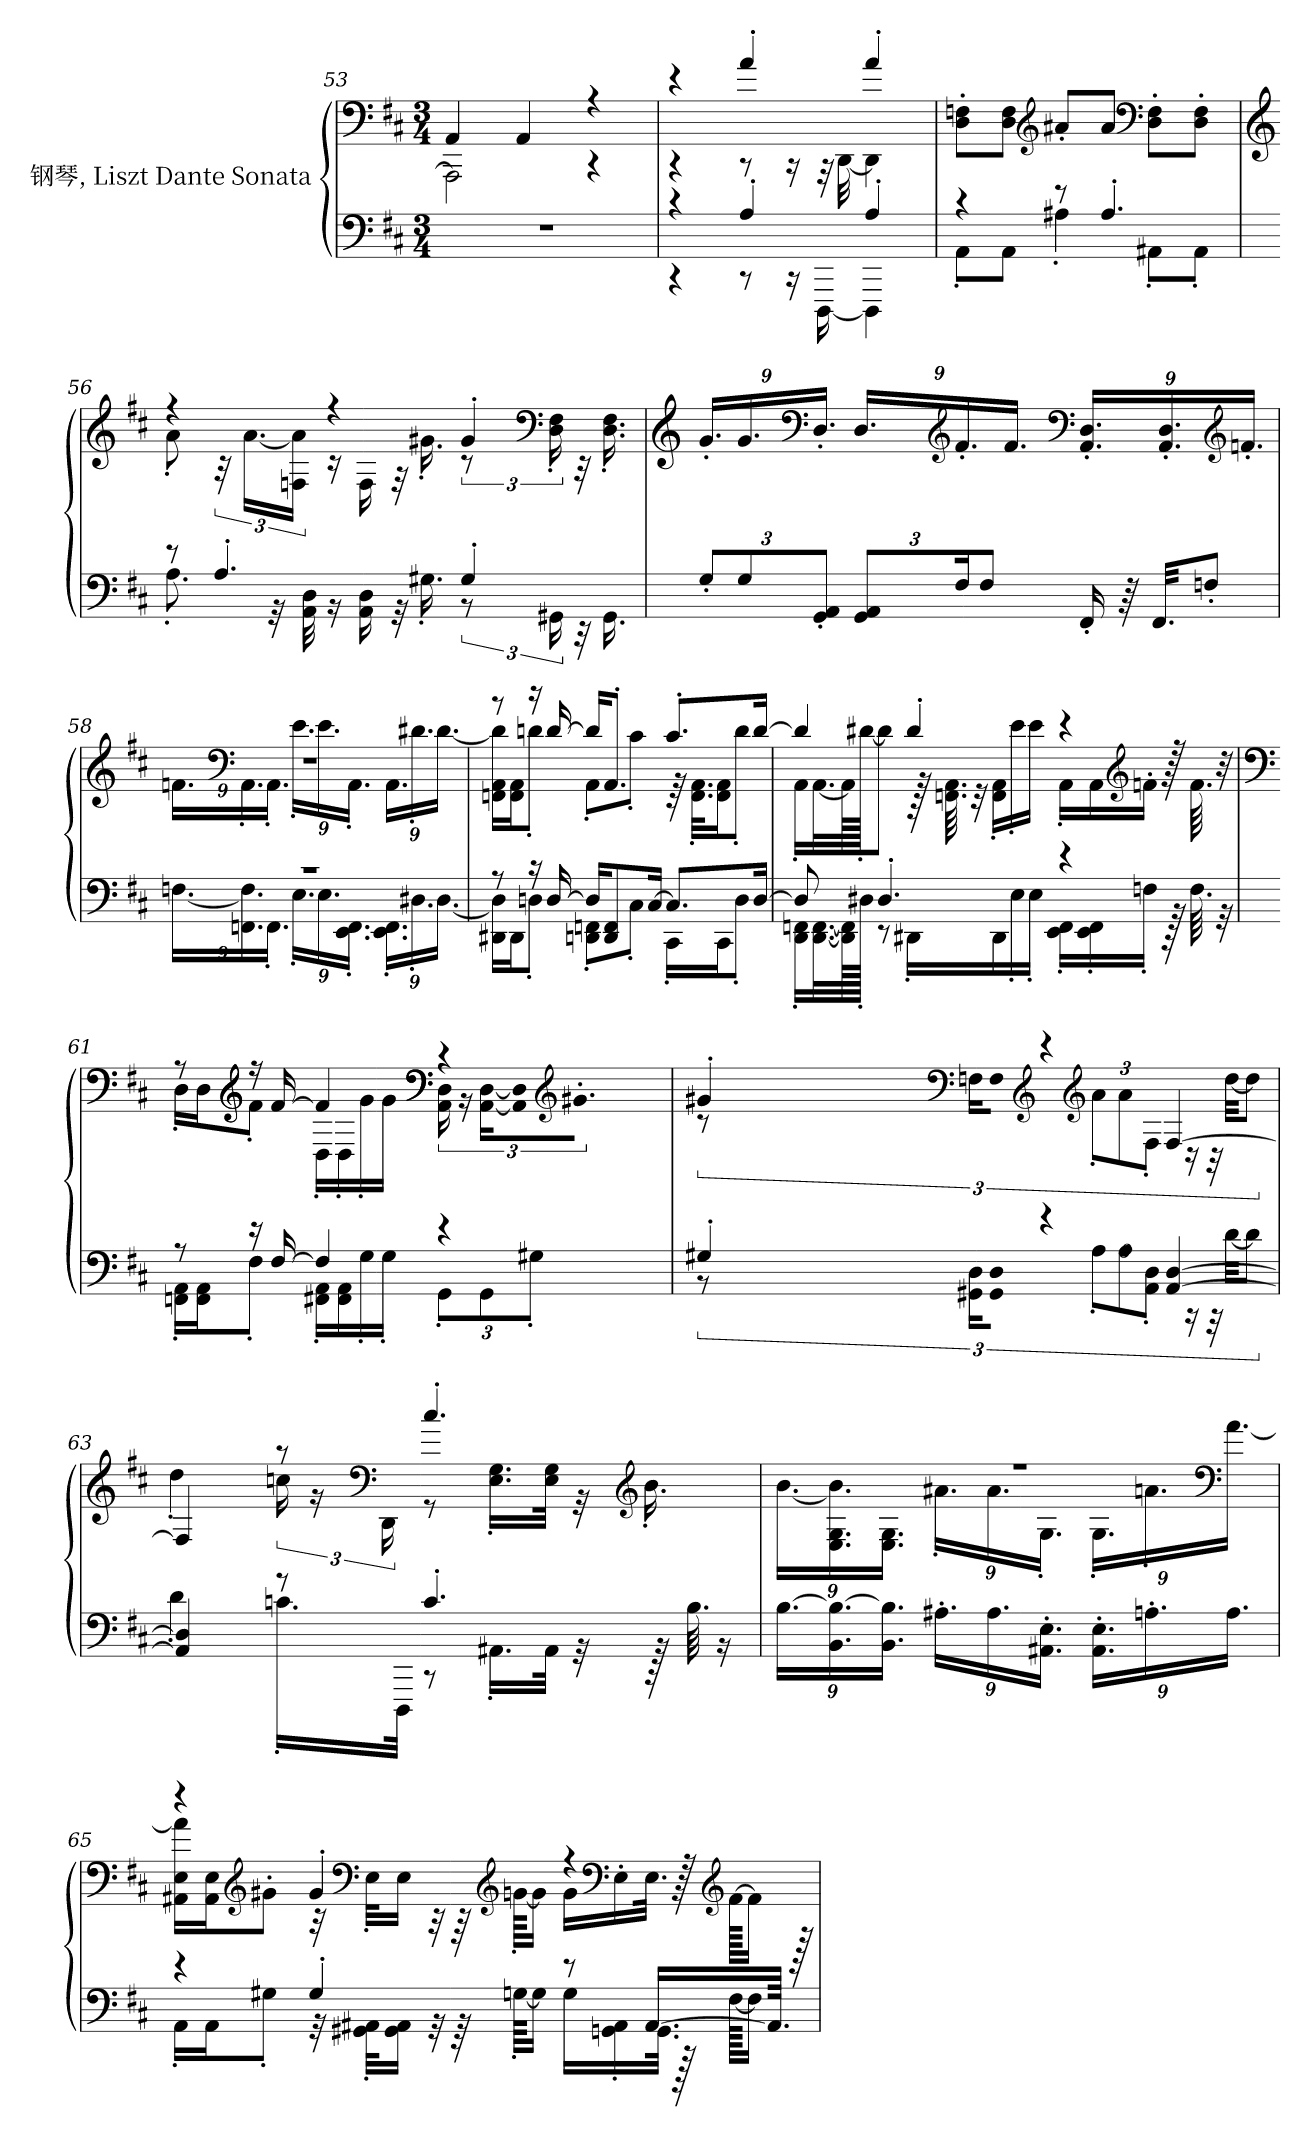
**kern	**kern
*part1	*part1
*staff2	*staff1
*I"钢琴, Liszt Dante Sonata	*
*clefF4	*clefF4
*k[f#c#]	*k[f#c#]
*M3/4	*M3/4
=53	=53
*	*^
2.r	4AA/	2AAA\]
.	4AA/	.
.	4r	4r
=54	=54	=54
*^	*	*
4r	4r	4r	4r
4A'/	8r	4a'/	8r
.	16r	.	16r
.	[16DDD\	.	32r
.	.	.	[32DD\
4A'/	4DDD\]	4a'/	4DD\]
*	*	*v	*v
=55	=55	=55
4r	8AA'\L	8D\' 8Fn\'L
.	8AA\J	8D\ 8F\J
*	*	*clefG2
8r	4A#X'\	8a#X'/L
4.A#'/	.	8a#/J
*	*	*clefF4
.	8AA#X'\L	8D\' 8F\'L
.	8AA#'\J	8D\' 8F\'J
!!LO:LB:g=z
=56	=56	=56
*	*	*clefG2
*	*	*^
8r	8.A'\	4r	8a'\
4.A'/	.	.	48r
.	.	.	[24.a\LL
.	32r	.	.
.	.	.	24Fn\ 24a\]JJ
.	32AA\ 32D\	.	.
.	16r	4r	16r
.	16AA\ 16D\	.	16F\
.	32r	.	32r
.	16.G#X'\	.	16.g#X'\
4G#'/	12r	4g#'/	12r
*	*	*clefF4	*
.	24GG#X\	.	24D\' 24F\'
.	32r	.	32r
.	16.GG#\	.	16.D\' 16.F\'
*v	*v	*	*
*	*v	*v
=57	=57
*	*clefG2
*Xbrackettup	*Xbrackettup
12G'/L	18.g'/LL
12G/	18.g/
*	*clefF4
12GG/' 12AA/'J	18.D'/JJ
12GG/ 12AA/L	18.D/LL
*	*clefG2
24F#/K	18.f#'/
8F#/J	.
.	18.f#/JJ
*	*clefF4
16FF#'/	18.AA/' 18.D/'LL
64r	.
32.FF#/KKL	.
.	18.AA/' 18.D/'
8Fn'/J	.
*	*clefG2
.	18.fn'/JJ
!!LO:LB:g=z
=58	=58
*^	*^
2.r	[18.Fn\LL	2.r	18.fn\LL
*	*	*clefF4	*
.	18.FFn\ 18.F\]	.	18.AA'\
.	18.FF'\JJ	.	18.AA'\JJ
.	18.E'\LL	.	18.e'\LL
.	18.E\	.	18.e\
.	18.EE\' 18.FF\'JJ	.	18.AA'\JJ
.	18.EE\' 18.FF\'LL	.	18.AA\LL
.	18.D#X'\	.	18.d#X'\
.	[18.D#\JJ	.	[18.d#\JJ
=59	=59	=59	=59
8r	16DD#X\ 16D#\]LL	8r	16FFn\ 16AA\ 16d#\]LL
.	16DD#\J	.	16FF\ 16AA\J
16r	8Dn'\J	16r	8dn'\J
[16D/	.	[16d/	.
16D/KL]	8DDn\' 8FFn\'L	16d/KL]	8AA'\L
8DD/ 8FF/	.	8.AA'/J	.
.	8C#'\J	.	8c#'\J
[16C#/Jk	.	.	.
8.C#/L]	16CC#'\LL	8.c#'/L	64r
.	.	.	32.FF\' 32.AA\'KLL
.	16CC#\J	.	16FF\ 16AA\J
.	8D'\J	.	8d'\J
[16D/Jk	.	[16d/Jk	.
!!LO:LB:g=z	!!
=60	=60	=60	=60
8D/]	16DD\' 16FFn\'LL	4d/]	16AA'\LL
.	[32.DD\ [32.FF\L	.	[32.AA\L
.	128DD\] 128FF\]LL	.	128AA\LL]
.	128D#X'\JJJJJ	.	[128d#X'\JJJJ
4.D#'/	8r	.	8d#\J]
.	16DD#X'\LL	4d#'/	128r
.	.	.	64.FFn\ 64.AA\
.	.	.	32r
.	16DD#\	.	16FF\' 16AA\'LL
.	16E'\	.	16e'\
.	16E'\JJ	.	16e\JJ
4r	16EE\' 16FF\'LL	4r	16AA'\LL
.	16EE\' 16FF\'	.	16AA\
*	*	*clefG2	*
.	16Fn'\JJ	.	16fn'\JJ
.	128r	.	128r
.	64.F\	.	64.f\
.	32r	.	32r
!!LO:PB:g=z	!!
=61	=61	=61	=61
*	*	*clefF4	*
8r	16FFn\' 16AA\'LL	8r	16D'\LL
.	16FF\ 16AA\J	.	16D\J
*	*	*clefG2	*
16r	8F#'\J	16r	8f#'\J
[16F#/	.	[16f#/	.
4F#/]	16FF#X\' 16AA\'LL	4f#/]	16D'\LL
.	16FF#\ 16AA\	.	16D'\
.	16G'\	.	16g'\
.	16G'\JJ	.	16g\JJ
*	*	*clefF4	*
*	*	*	*brackettup
4r	12GG'\L	4r	24AA\ 24D\
.	.	.	24r
.	12GG\	.	[24AA\ [24D\LL
.	.	.	32AA\] 32D\]K
*	*	*clefG2	*
.	.	.	16.g#X'\JJ
.	12G#X'\J	.	.
=62	=62	=62	=62
*	*brackettup	*	*
4G#X'/	12r	4g#X'/	12r
*	*	*clefF4	*
.	24GG#X\ 24D\KL	.	24Fn\KL
.	8GG#\ 8D\J	.	8F\J
*	*	*clefG2	*
*	*Xbrackettup	*	*Xbrackettup
4r	12A'\L	4r	12a'\L
.	12A\	.	12a\
.	12AA\' 12D\'J	.	12F'\J
[4AA/ [4D/	16r	[4F/	16r
.	32r	.	32r
.	[32d\KKL	.	[32dd\KKL
.	8d\J]	.	8dd\J]
!!LO:LB:g=z	!!
=63	=63	=63	=63
4AA/] 4D/]	4d'\	4F/]	4dd'\
*	*	*	*brackettup
8r	16.cn'\LL	8r	24ccn\
.	.	.	24r
*	*	*clefF4	*
.	.	.	24DD\
.	32DDD\JJk	.	.
4.c'/	8r	4.cc'/	8r
.	16.AA#X'\LL	.	16.E\' 16.G\'LL
.	32AA#\JJk	.	32E\ 32G\JJk
.	32r	.	32r
*	*	*clefG2	*
.	128r	.	16.b'\
.	64.B\	.	.
.	16r	.	.
*v	*v	*	*
=64	=64	=64
*	*	*Xbrackettup
[18.B\LL	2.r	[18.b\LL
18.BB\ 18.B\_	.	18.E\ 18.G\ 18.b\]
18.BB\ 18.B\]JJ	.	18.E\ 18.G\JJ
18.A#X'\LL	.	18.a#X'\LL
18.A#\	.	18.a#\
18.AA#X\' 18.E\'JJ	.	18.G'\JJ
18.AA#\' 18.E\'LL	.	18.G'\LL
18.An'\	.	18.an'\
*	*clefF4	*
18.A\JJ	.	[18.a\JJ
!!LO:LB:g=z	!!
=65	=65	=65
*^	*	*
4r	16AA'\LL	4r	16AA#X\ 16E\ 16a\]LL
.	16AA\J	.	16AA#\ 16E\J
*	*	*clefG2	*
.	8G#X'\J	.	8g#X'\J
4G#'/	32r	4g#'/	32r
*	*	*clefF4	*
.	32GG#X\' 32AA#X\'KLL	.	32E'\KLL
.	16GG#\ 16AA#\JJ	.	16E\JJ
.	32r	.	32r
.	64r	.	64r
*	*	*clefG2	*
.	[64Gn'\KKLL	.	[64gn'\KKLL
.	16G\JJ]	.	16g\JJ]
8r	16G\LL	4r	16g\LL
*	*	*clefF4	*
.	16GGn\' 16AA#\'	.	16E'\
[16.AA#/LL	32.GG\JJk	.	32.E\JJk
.	128r	.	128r
*	*	*clefG2	*
.	[128F#\KKKLL	.	[128f#\KKKLL
.	16F#\JJ]	.	16f#\JJ]
64.AA#/JJkk]	.	.	.
128r	.	.	.
*v	*v	*	*
*	*v	*v
=	=
*-	*-
